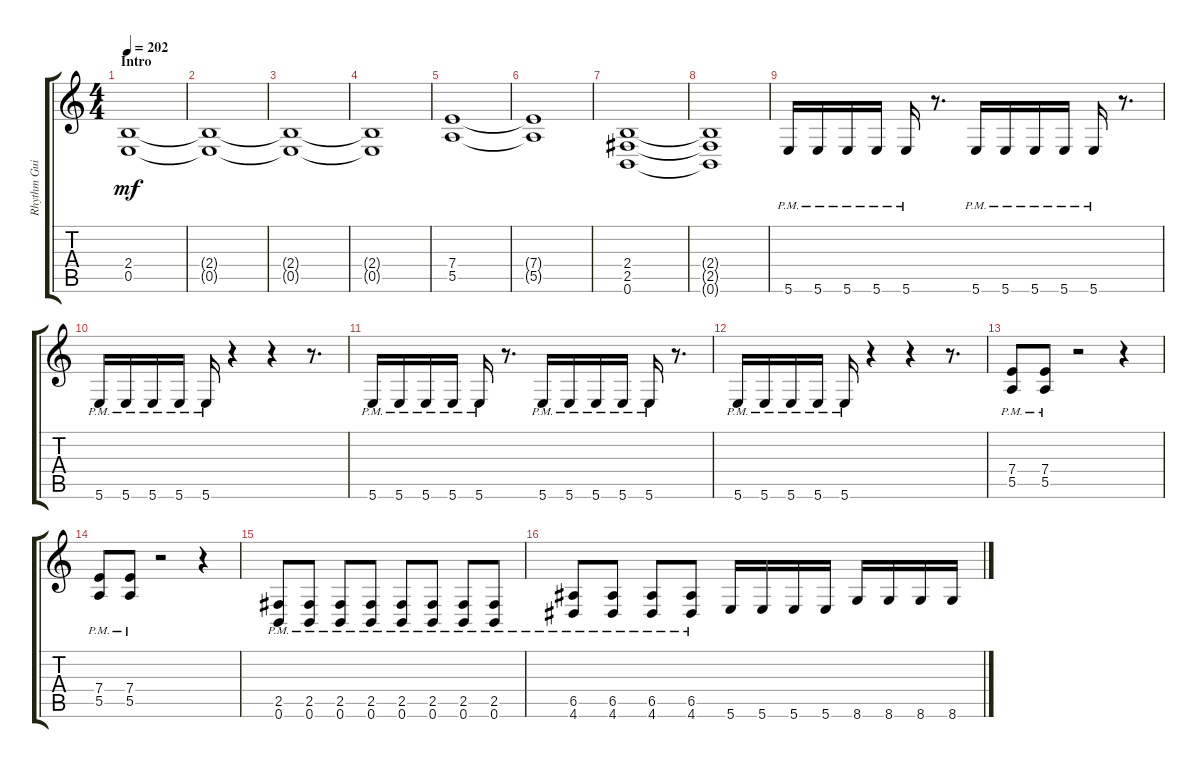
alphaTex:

\track ("Rhythm Guitar" "Rhythm Gui") {instrument distortionguitar}
\staff {score tabs}
\tuning (B3 Gb3 D3 A2 E2 B1) {hide}
\ts (4 4)
\section ("" "Intro")
\tempo 202
\clef g2
\ks c
(2.4 0.5).1{dy mf instrument distortionguitar} |
(2.4{t} 0.5{t}).1 |
(2.4{t} 0.5{t}).1 |
(2.4{t} 0.5{t}).1 |
(7.4 5.5).1 |
(7.4{t} 5.5{t}).1 |
(2.4 2.5 0.6).1 |
(2.4{t} 2.5{t} 0.6{t}).1 |
5.6{pm}.16 5.6{pm}.16 5.6{pm}.16 5.6{pm}.16 5.6{pm}.16 r.8{d} 5.6{pm}.16 5.6{pm}.16 5.6{pm}.16 5.6{pm}.16 5.6{pm}.16 r.8{d} |
5.6{pm}.16 5.6{pm}.16 5.6{pm}.16 5.6{pm}.16 5.6{pm}.16 r.4 r.4 r.8{d} |
5.6{pm}.16 5.6{pm}.16 5.6{pm}.16 5.6{pm}.16 5.6{pm}.16 r.8{d} 5.6{pm}.16 5.6{pm}.16 5.6{pm}.16 5.6{pm}.16 5.6{pm}.16 r.8{d} |
5.6{pm}.16 5.6{pm}.16 5.6{pm}.16 5.6{pm}.16 5.6{pm}.16 r.4 r.4 r.8{d} |
(7.4{pm} 5.5{pm}).8 (7.4{pm} 5.5{pm}).8 r.2 r.4 |
(7.4{pm} 5.5{pm}).8 (7.4{pm} 5.5{pm}).8 r.2 r.4 |
(2.5{pm} 0.6{pm}).8 (2.5{pm} 0.6{pm}).8 (2.5{pm} 0.6{pm}).8 (2.5{pm} 0.6{pm}).8 (2.5{pm} 0.6{pm}).8 (2.5{pm} 0.6{pm}).8 (2.5{pm} 0.6{pm}).8 (2.5{pm} 0.6{pm}).8 |
(6.5{pm} 4.6{pm}).8 (6.5{pm} 4.6{pm}).8 (6.5{pm} 4.6{pm}).8 (6.5{pm} 4.6{pm}).8 5.6.16 5.6.16 5.6.16 5.6.16 8.6.16 8.6.16 8.6.16 8.6.16
